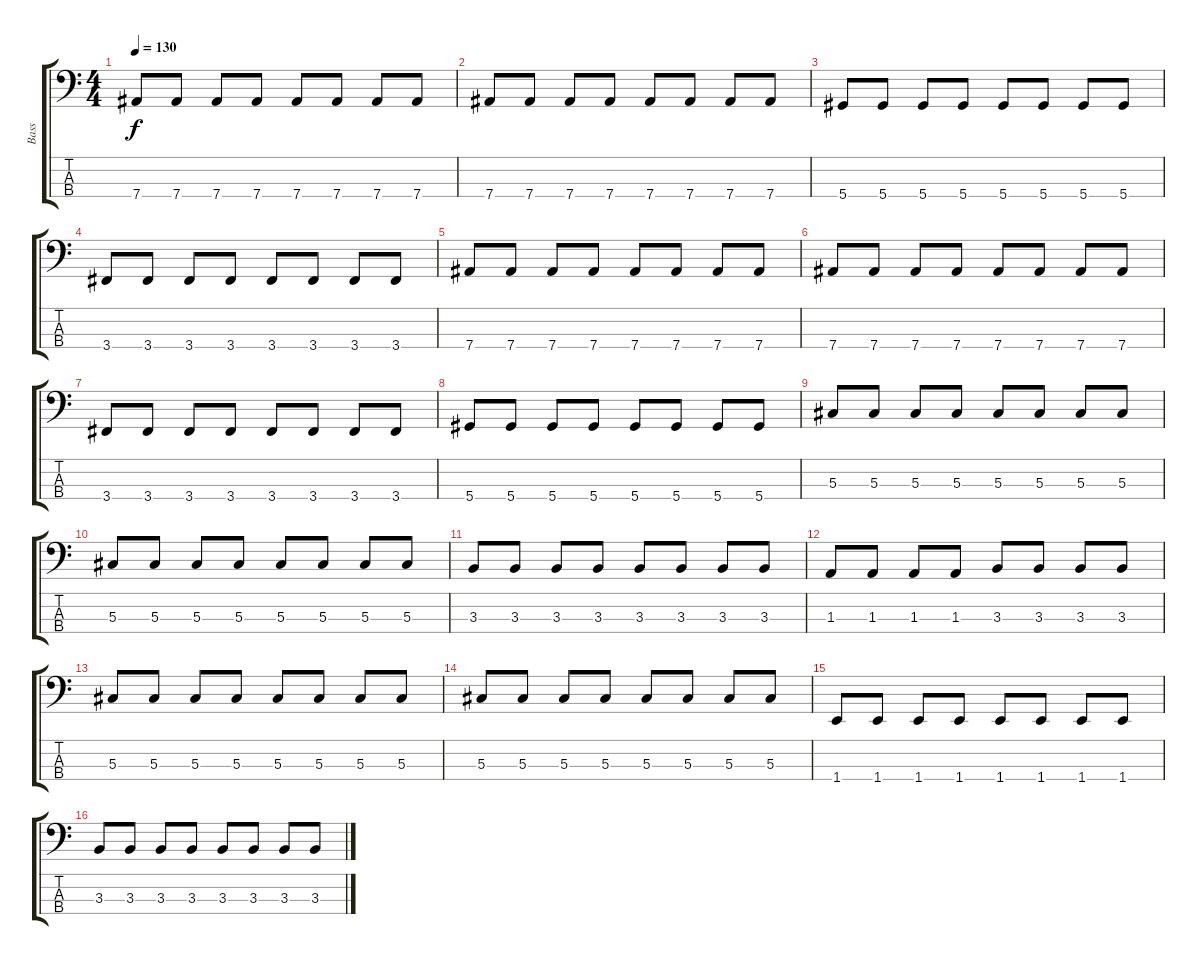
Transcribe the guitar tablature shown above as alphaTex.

\track ("Bass" "Bass") {instrument electricbassfinger}
\staff {score tabs}
\tuning (Gb2 Db2 Ab1 Eb1) {hide}
\ts (4 4)
\tempo 130
\clef f4
\ks c
7.4.8{dy f} 7.4.8 7.4.8 7.4.8 7.4.8 7.4.8 7.4.8 7.4.8 |
7.4.8 7.4.8 7.4.8 7.4.8 7.4.8 7.4.8 7.4.8 7.4.8 |
5.4.8 5.4.8 5.4.8 5.4.8 5.4.8 5.4.8 5.4.8 5.4.8 |
3.4.8 3.4.8 3.4.8 3.4.8 3.4.8 3.4.8 3.4.8 3.4.8 |
7.4.8 7.4.8 7.4.8 7.4.8 7.4.8 7.4.8 7.4.8 7.4.8 |
7.4.8 7.4.8 7.4.8 7.4.8 7.4.8 7.4.8 7.4.8 7.4.8 |
3.4.8 3.4.8 3.4.8 3.4.8 3.4.8 3.4.8 3.4.8 3.4.8 |
5.4.8 5.4.8 5.4.8 5.4.8 5.4.8 5.4.8 5.4.8 5.4.8 |
5.3.8 5.3.8 5.3.8 5.3.8 5.3.8 5.3.8 5.3.8 5.3.8 |
5.3.8 5.3.8 5.3.8 5.3.8 5.3.8 5.3.8 5.3.8 5.3.8 |
3.3.8 3.3.8 3.3.8 3.3.8 3.3.8 3.3.8 3.3.8 3.3.8 |
1.3.8 1.3.8 1.3.8 1.3.8 3.3.8 3.3.8 3.3.8 3.3.8 |
5.3.8 5.3.8 5.3.8 5.3.8 5.3.8 5.3.8 5.3.8 5.3.8 |
5.3.8 5.3.8 5.3.8 5.3.8 5.3.8 5.3.8 5.3.8 5.3.8 |
1.4.8 1.4.8 1.4.8 1.4.8 1.4.8 1.4.8 1.4.8 1.4.8 |
3.3.8 3.3.8 3.3.8 3.3.8 3.3.8 3.3.8 3.3.8 3.3.8
